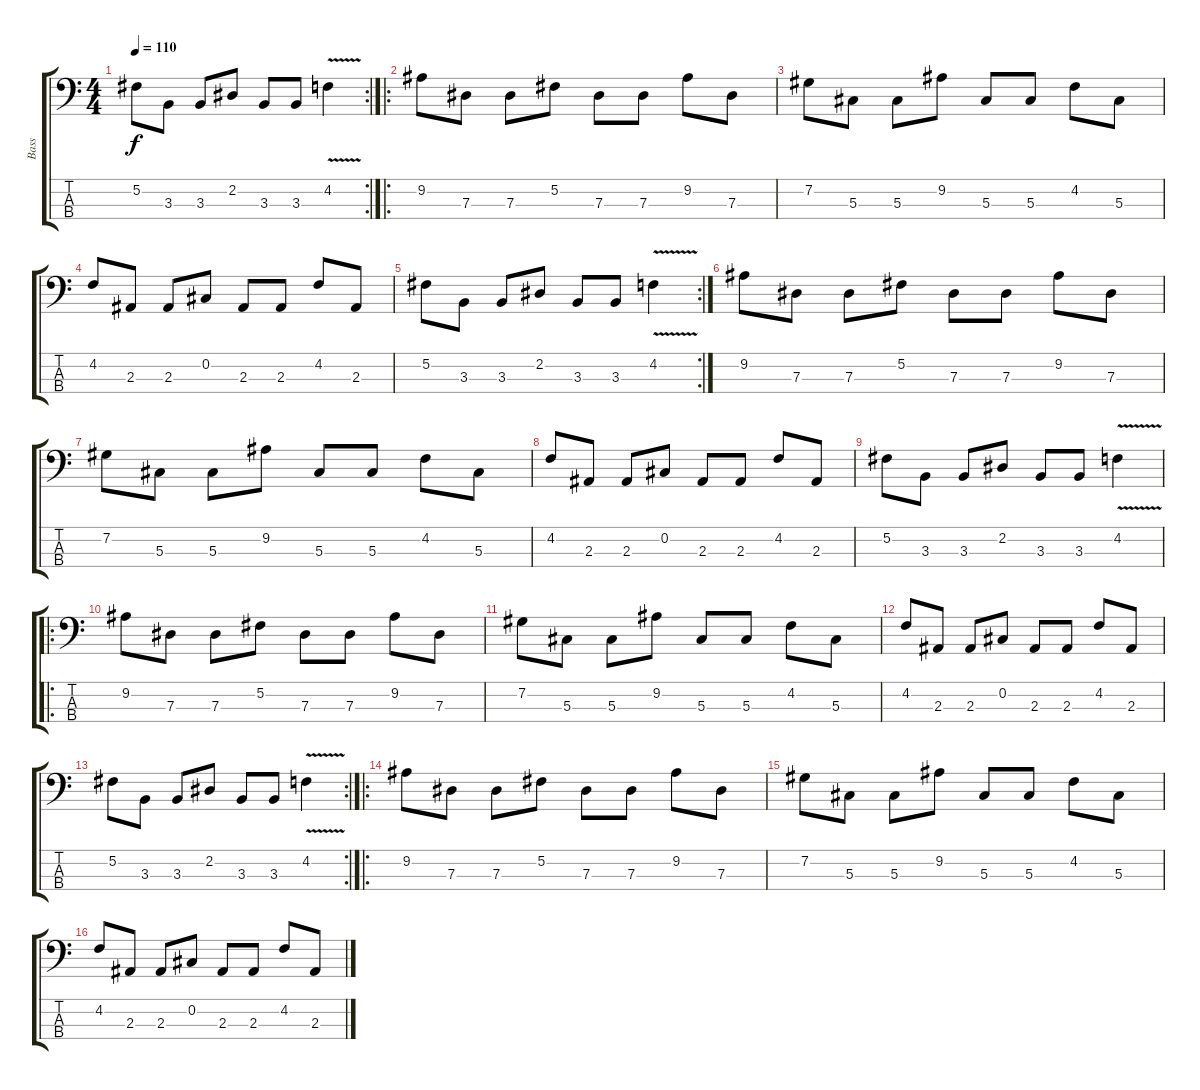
\track ("Bass" "Bass") {instrument electricbassfinger}
\staff {score tabs}
\tuning (Gb2 Db2 Ab1 Eb1) {hide}
\rc 2
\ts (4 4)
\tempo 110
\clef f4
\ks c
5.2.8{dy f} 3.3.8 3.3.8 2.2.8 3.3.8 3.3.8 4.2{v}.4 |
\ro
9.2.8 7.3.8 7.3.8 5.2.8 7.3.8 7.3.8 9.2.8 7.3.8 |
7.2.8 5.3.8 5.3.8 9.2.8 5.3.8 5.3.8 4.2.8 5.3.8 |
4.2.8 2.3.8 2.3.8 0.2.8 2.3.8 2.3.8 4.2.8 2.3.8 |
\rc 2
5.2.8 3.3.8 3.3.8 2.2.8 3.3.8 3.3.8 4.2{v}.4 |
9.2.8 7.3.8 7.3.8 5.2.8 7.3.8 7.3.8 9.2.8 7.3.8 |
7.2.8 5.3.8 5.3.8 9.2.8 5.3.8 5.3.8 4.2.8 5.3.8 |
4.2.8 2.3.8 2.3.8 0.2.8 2.3.8 2.3.8 4.2.8 2.3.8 |
5.2.8 3.3.8 3.3.8 2.2.8 3.3.8 3.3.8 4.2{v}.4 |
\ro
9.2.8 7.3.8 7.3.8 5.2.8 7.3.8 7.3.8 9.2.8 7.3.8 |
7.2.8 5.3.8 5.3.8 9.2.8 5.3.8 5.3.8 4.2.8 5.3.8 |
4.2.8 2.3.8 2.3.8 0.2.8 2.3.8 2.3.8 4.2.8 2.3.8 |
\rc 2
5.2.8 3.3.8 3.3.8 2.2.8 3.3.8 3.3.8 4.2{v}.4 |
\ro
9.2.8 7.3.8 7.3.8 5.2.8 7.3.8 7.3.8 9.2.8 7.3.8 |
7.2.8 5.3.8 5.3.8 9.2.8 5.3.8 5.3.8 4.2.8 5.3.8 |
4.2.8 2.3.8 2.3.8 0.2.8 2.3.8 2.3.8 4.2.8 2.3.8
